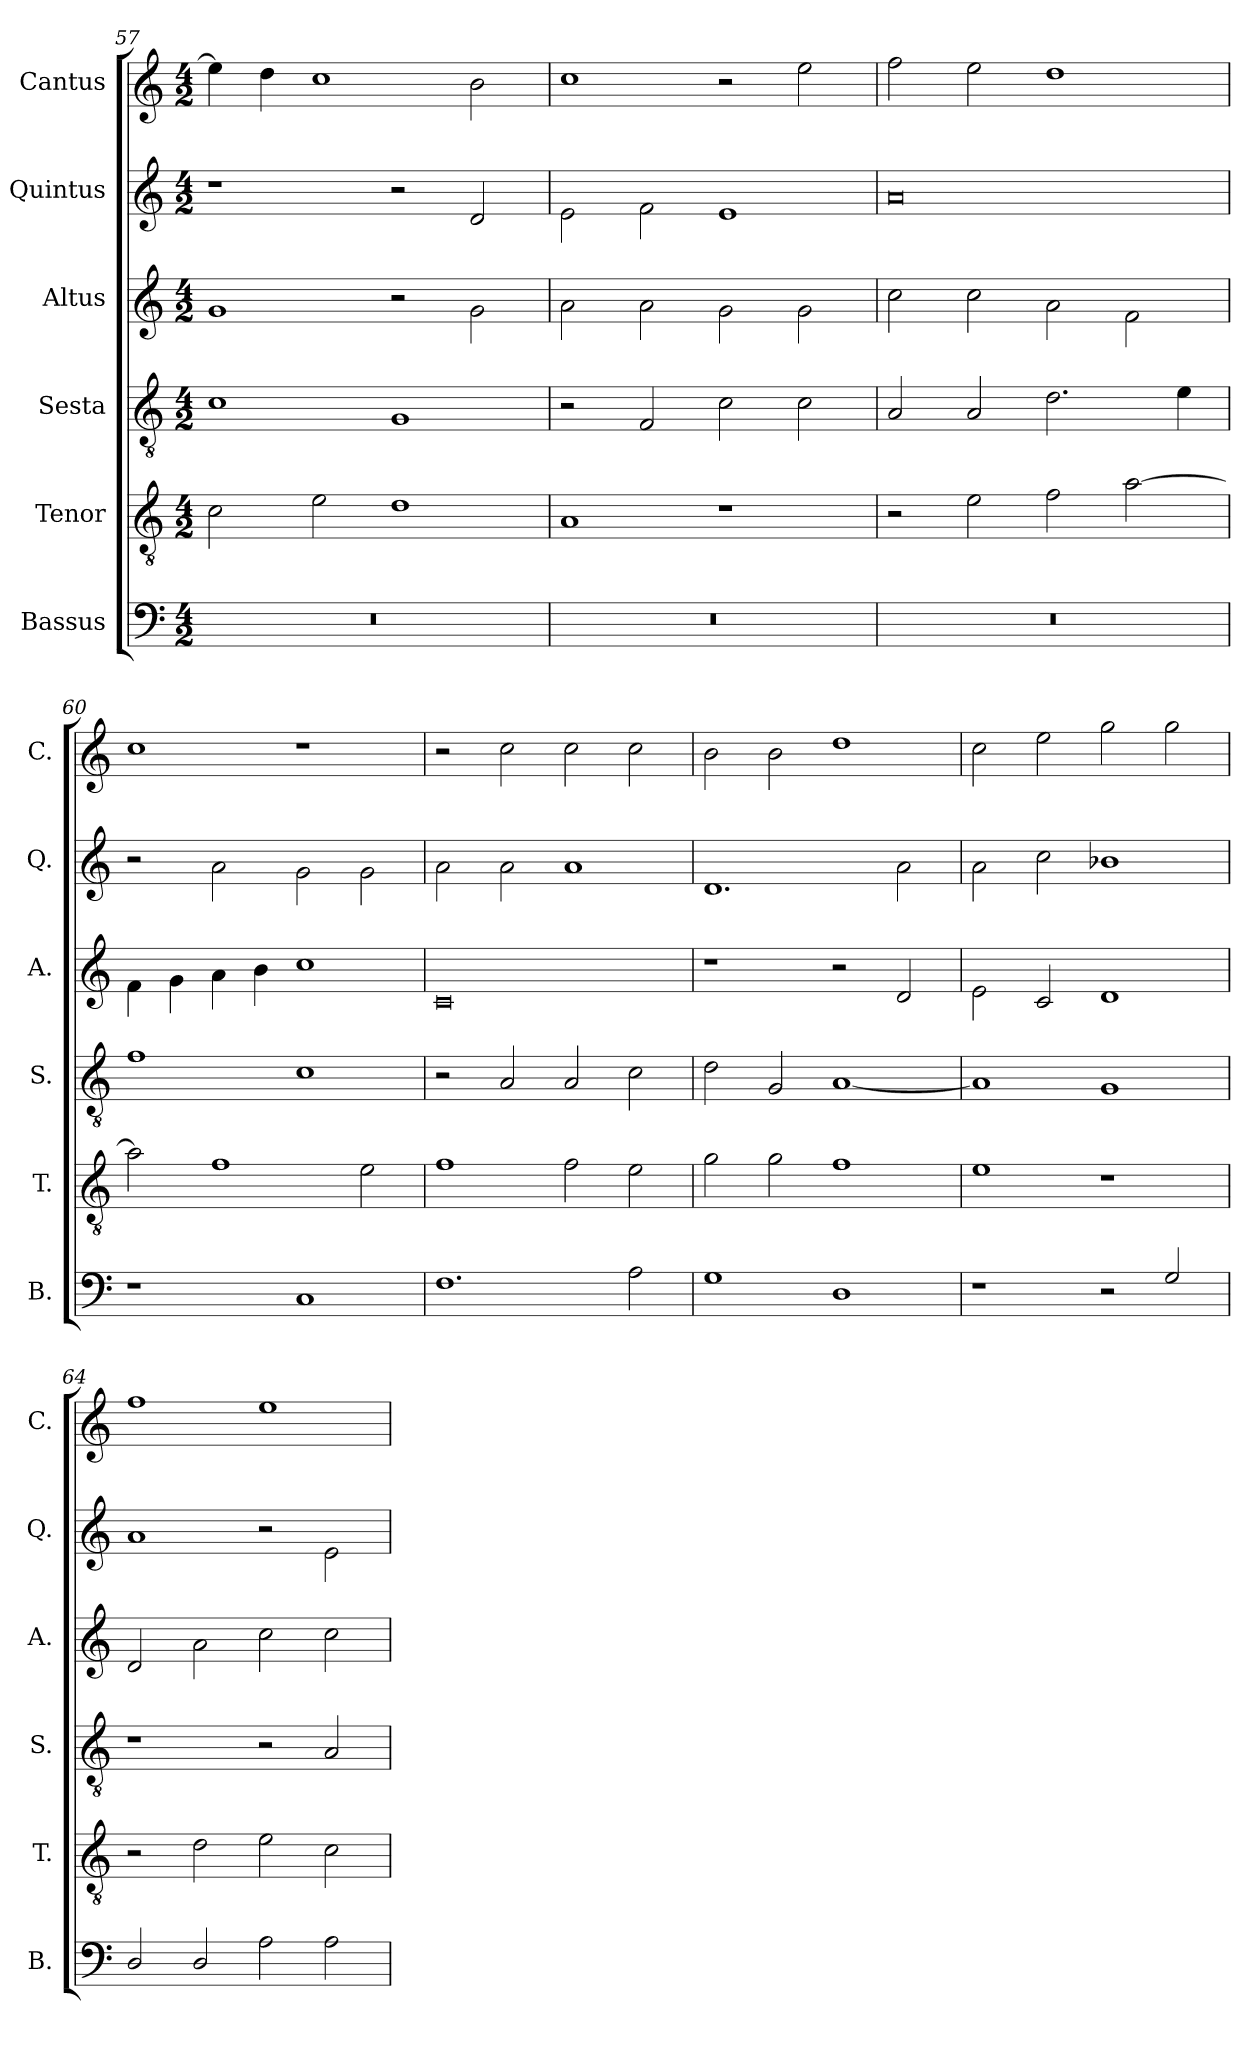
**kern	**kern	**kern	**kern	**kern	**kern
*part6	*part5	*part4	*part3	*part2	*part1
*staff6	*staff5	*staff4	*staff3	*staff2	*staff1
*I"Bassus	*I"Tenor	*I"Sesta	*I"Altus	*I"Quintus	*I"Cantus
*I'B.	*I'T.	*I'S.	*I'A.	*I'Q.	*I'C.
*clefF4	*clefGv2	*clefGv2	*clefG2	*clefG2	*clefG2
*k[]	*k[]	*k[]	*k[]	*k[]	*k[]
*M4/2	*M4/2	*M4/2	*M4/2	*M4/2	*M4/2
=57	=57	=57	=57	=57	=57
0r	2c\	1c	1g	1r	4ee\]
.	.	.	.	.	4dd\
.	2e\	.	.	.	1cc
.	1d	1G	2r	2r	.
.	.	.	2g\	2d/	2b\
=58	=58	=58	=58	=58	=58
0r	1A	2r	2a\	2e\	1cc
.	.	2F/	2a\	2f\	.
.	1r	2c\	2g\	1e	2r
.	.	2c\	2g\	.	2ee\
=59	=59	=59	=59	=59	=59
0r	2r	2A/	2cc\	0a	2ff\
.	2e\	2A/	2cc\	.	2ee\
.	2f\	2.d\	2a\	.	1dd
.	[2a\	.	2f\	.	.
.	.	4e\	.	.	.
=60	=60	=60	=60	=60	=60
1r	2a\]	1f	4f\	2r	1cc
.	.	.	4g\	.	.
.	1f	.	4a\	2a\	.
.	.	.	4b\	.	.
1C	.	1c	1cc	2g\	1r
.	2e\	.	.	2g\	.
!!LO:LB:g=z
=61	=61	=61	=61	=61	=61
1.F	1f	2r	0c	2a\	2r
.	.	2A/	.	2a\	2cc\
.	2f\	2A/	.	1a	2cc\
2A\	2e\	2c\	.	.	2cc\
=62	=62	=62	=62	=62	=62
1G	2g\	2d\	1r	1.d	2b\
.	2g\	2G/	.	.	2b\
1D	1f	[1A	2r	.	1dd
.	.	.	2d/	2a\	.
=63	=63	=63	=63	=63	=63
1r	1e	1A]	2e\	2a\	2cc\
.	.	.	2c/	2cc\	2ee\
2r	1r	1G	1d	1b-X	2gg\
2G/	.	.	.	.	2gg\
=64	=64	=64	=64	=64	=64
2D/	2r	1r	2d/	1a	1ff
2D/	2d\	.	2a\	.	.
2A\	2e\	2r	2cc\	2r	1ee
2A\	2c\	2A/	2cc\	2e\	.
=	=	=	=	=	=
*-	*-	*-	*-	*-	*-
